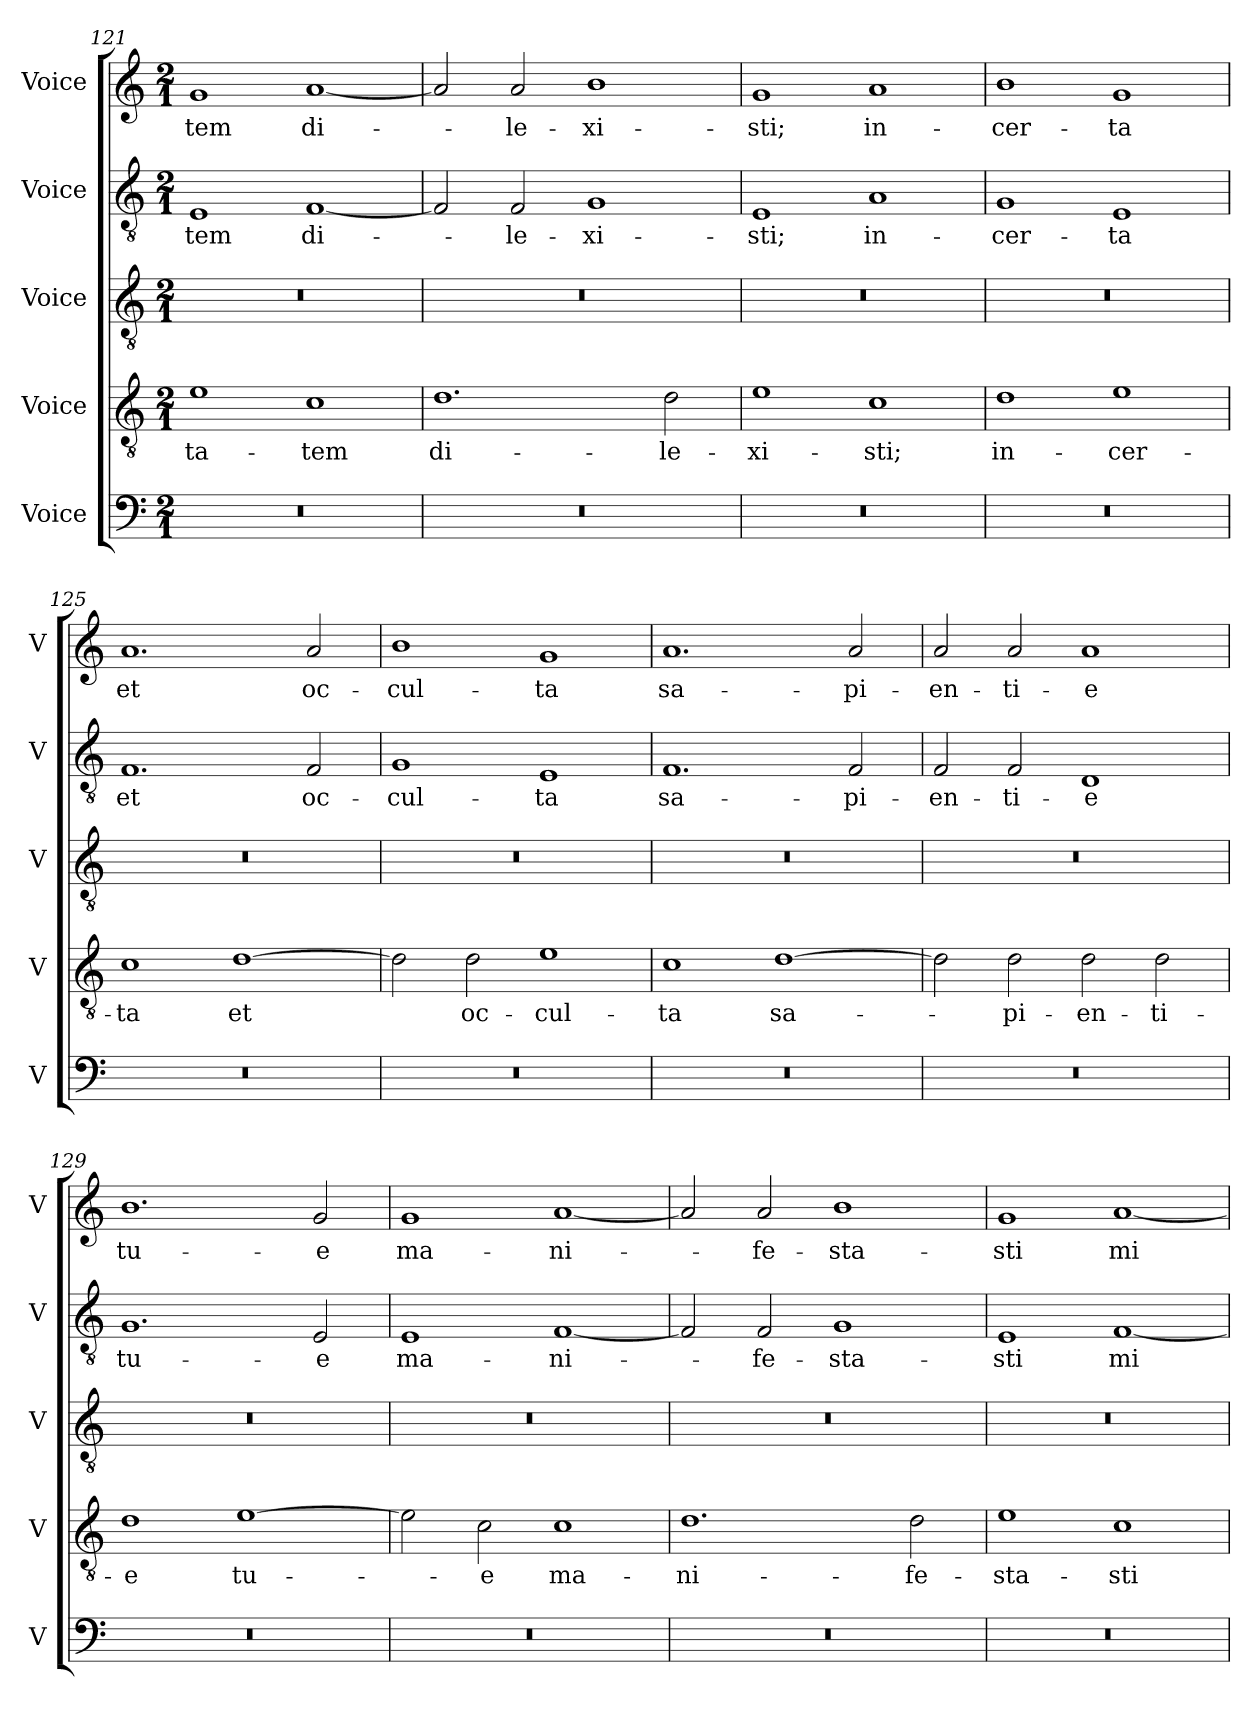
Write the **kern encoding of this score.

**kern	**kern	**text	**kern	**kern	**text	**kern	**text
*part5	*part4	*part4	*part3	*part2	*part2	*part1	*part1
*staff5	*staff4	*staff4	*staff3	*staff2	*staff2	*staff1	*staff1
*I"Voice	*I"Voice	*	*I"Voice	*I"Voice	*	*I"Voice	*
*I'V	*I'V	*	*I'V	*I'V	*	*I'V	*
*clefF4	*clefGv2	*	*clefGv2	*clefGv2	*	*clefG2	*
*k[]	*k[]	*	*k[]	*k[]	*	*k[]	*
*M2/1	*M2/1	*	*M2/1	*M2/1	*	*M2/1	*
=121	=121	=121	=121	=121	=121	=121	=121
!	!	!LO:LY:b	!	!	!LO:LY:b	!	!LO:LY:b
0r	1e	-ta-	0r	1E	-tem	1g	-tem
!	!	!LO:LY:b	!	!	!LO:LY:b	!	!LO:LY:b
.	1c	-tem	.	[1F	di-	[1a	di-
=122	=122	=122	=122	=122	=122	=122	=122
!	!	!LO:LY:b	!	!	!	!	!
0r	1.d	di-	0r	2F/]	.	2a/]	.
!	!	!	!	!	!LO:LY:b	!	!LO:LY:b
.	.	.	.	2F/	-le-	2a/	-le-
!	!	!	!	!	!LO:LY:b	!	!LO:LY:b
.	.	.	.	1G	-xi-	1b	-xi-
!	!	!LO:LY:b	!	!	!	!	!
.	2d\	-le-	.	.	.	.	.
=123	=123	=123	=123	=123	=123	=123	=123
!	!	!LO:LY:b	!	!	!LO:LY:b	!	!LO:LY:b
0r	1e	-xi-	0r	1E	-sti;	1g	-sti;
!	!	!LO:LY:b	!	!	!LO:LY:b	!	!LO:LY:b
.	1c	-sti;	.	1A	in-	1a	in-
!!LO:PB:g=z
=124	=124	=124	=124	=124	=124	=124	=124
!	!	!LO:LY:b	!	!	!LO:LY:b	!	!LO:LY:b
0r	1d	in-	0r	1G	-cer-	1b	-cer-
!	!	!LO:LY:b	!	!	!LO:LY:b	!	!LO:LY:b
.	1e	-cer-	.	1E	-ta	1g	-ta
=125	=125	=125	=125	=125	=125	=125	=125
!	!	!LO:LY:b	!	!	!LO:LY:b	!	!LO:LY:b
0r	1c	-ta	0r	1.F	et	1.a	et
!	!	!LO:LY:b	!	!	!	!	!
.	[1d	et	.	.	.	.	.
!	!	!	!	!	!LO:LY:b	!	!LO:LY:b
.	.	.	.	2F/	oc-	2a/	oc-
=126	=126	=126	=126	=126	=126	=126	=126
!	!	!	!	!	!LO:LY:b	!	!LO:LY:b
0r	2d\]	.	0r	1G	-cul-	1b	-cul-
!	!	!LO:LY:b	!	!	!	!	!
.	2d\	oc-	.	.	.	.	.
!	!	!LO:LY:b	!	!	!LO:LY:b	!	!LO:LY:b
.	1e	-cul-	.	1E	-ta	1g	-ta
=127	=127	=127	=127	=127	=127	=127	=127
!	!	!LO:LY:b	!	!	!LO:LY:b	!	!LO:LY:b
0r	1c	-ta	0r	1.F	sa-	1.a	sa-
!	!	!LO:LY:b	!	!	!	!	!
.	[1d	sa-	.	.	.	.	.
!	!	!	!	!	!LO:LY:b	!	!LO:LY:b
.	.	.	.	2F/	-pi-	2a/	-pi-
!!LO:LB:g=z
=128	=128	=128	=128	=128	=128	=128	=128
!	!	!	!	!	!LO:LY:b	!	!LO:LY:b
0r	2d\]	.	0r	2F/	-en-	2a/	-en-
!	!	!LO:LY:b	!	!	!LO:LY:b	!	!LO:LY:b
.	2d\	-pi-	.	2F/	-ti-	2a/	-ti-
!	!	!LO:LY:b	!	!	!LO:LY:b	!	!LO:LY:b
.	2d\	-en-	.	1D	-e	1a	-e
!	!	!LO:LY:b	!	!	!	!	!
.	2d\	-ti-	.	.	.	.	.
=129	=129	=129	=129	=129	=129	=129	=129
!	!	!LO:LY:b	!	!	!LO:LY:b	!	!LO:LY:b
0r	1d	-e	0r	1.G	tu-	1.b	tu-
!	!	!LO:LY:b	!	!	!	!	!
.	[1e	tu-	.	.	.	.	.
!	!	!	!	!	!LO:LY:b	!	!LO:LY:b
.	.	.	.	2E/	-e	2g/	-e
=130	=130	=130	=130	=130	=130	=130	=130
!	!	!	!	!	!LO:LY:b	!	!LO:LY:b
0r	2e\]	.	0r	1E	ma-	1g	ma-
!	!	!LO:LY:b	!	!	!	!	!
.	2c\	-e	.	.	.	.	.
!	!	!LO:LY:b	!	!	!LO:LY:b	!	!LO:LY:b
.	1c	ma-	.	[1F	-ni-	[1a	-ni-
=131	=131	=131	=131	=131	=131	=131	=131
!	!	!LO:LY:b	!	!	!	!	!
0r	1.d	-ni-	0r	2F/]	.	2a/]	.
!	!	!	!	!	!LO:LY:b	!	!LO:LY:b
.	.	.	.	2F/	-fe-	2a/	-fe-
!	!	!	!	!	!LO:LY:b	!	!LO:LY:b
.	.	.	.	1G	-sta-	1b	-sta-
!	!	!LO:LY:b	!	!	!	!	!
.	2d\	-fe-	.	.	.	.	.
!!LO:LB:g=z
=132	=132	=132	=132	=132	=132	=132	=132
!	!	!LO:LY:b	!	!	!LO:LY:b	!	!LO:LY:b
0r	1e	-sta-	0r	1E	-sti	1g	-sti
!	!	!LO:LY:b	!	!	!LO:LY:b	!	!LO:LY:b
.	1c	-sti	.	[1F	mi-	[1a	mi-
=	=	=	=	=	=	=	=
*-	*-	*-	*-	*-	*-	*-	*-
